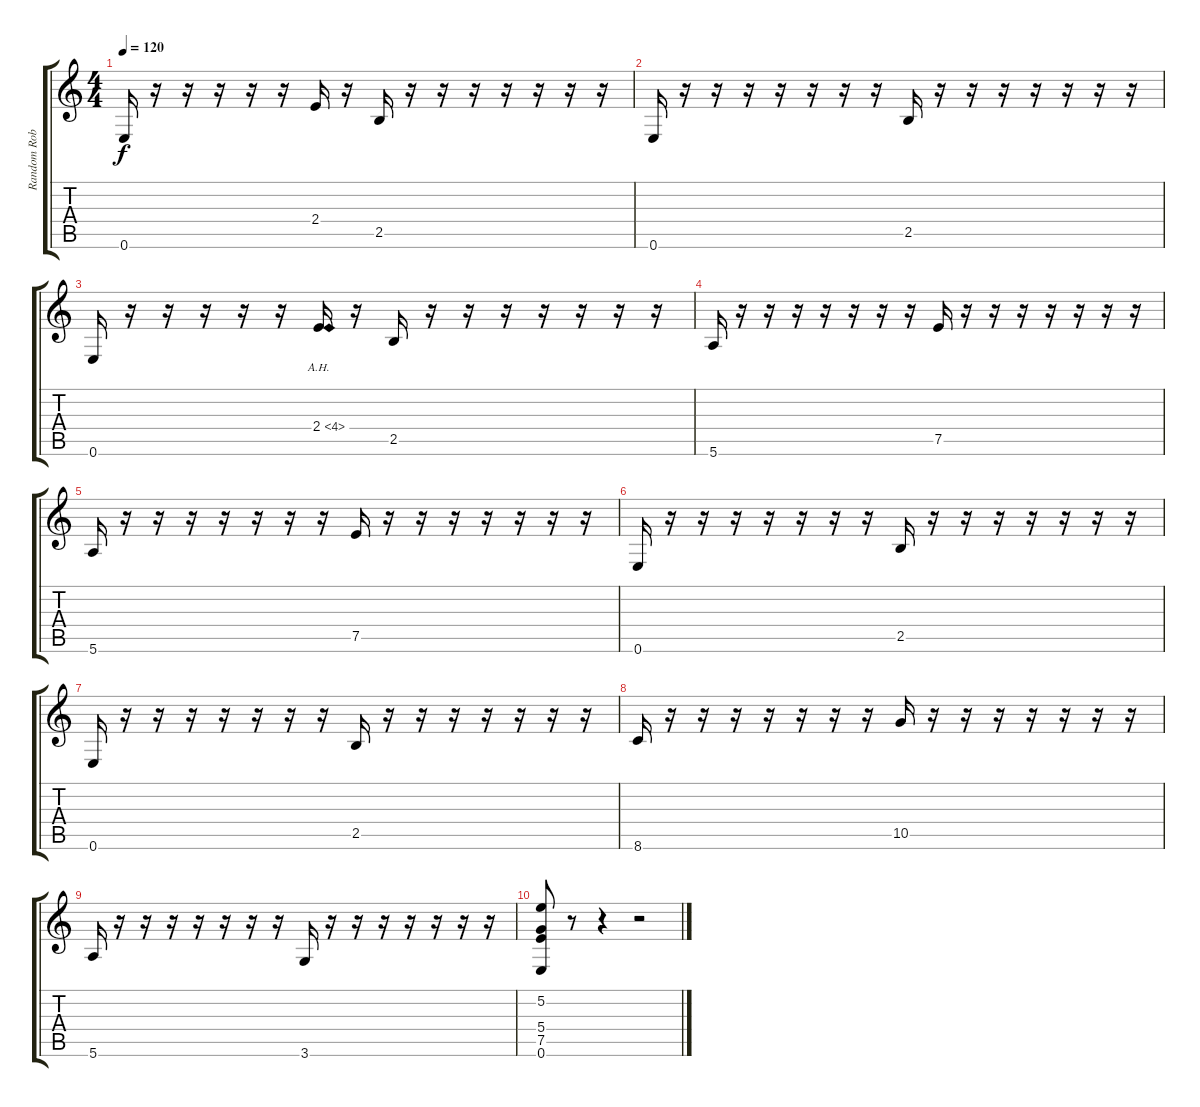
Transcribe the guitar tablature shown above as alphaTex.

\track ("Random Robot Clatter" "Random Rob") {instrument synthbass2}
\staff {score tabs}
\tuning (E4 B3 G3 D3 A2 E2) {hide}
\ts (4 4)
\tempo 120
\clef g2
\ks c
0.6.16{dy f} r.16 r.16 r.16 r.16 r.16 2.4.16 r.16 2.5.16 r.16 r.16 r.16 r.16 r.16 r.16 r.16 |
0.6.16 r.16 r.16 r.16 r.16 r.16 r.16 r.16 2.5.16 r.16 r.16 r.16 r.16 r.16 r.16 r.16 |
0.6.16 r.16 r.16 r.16 r.16 r.16 2.4{ah 2}.16 r.16 2.5.16 r.16 r.16 r.16 r.16 r.16 r.16 r.16 |
5.6.16 r.16 r.16 r.16 r.16 r.16 r.16 r.16 7.5.16 r.16 r.16 r.16 r.16 r.16 r.16 r.16 |
5.6.16 r.16 r.16 r.16 r.16 r.16 r.16 r.16 7.5.16 r.16 r.16 r.16 r.16 r.16 r.16 r.16 |
0.6.16 r.16 r.16 r.16 r.16 r.16 r.16 r.16 2.5.16 r.16 r.16 r.16 r.16 r.16 r.16 r.16 |
0.6.16 r.16 r.16 r.16 r.16 r.16 r.16 r.16 2.5.16 r.16 r.16 r.16 r.16 r.16 r.16 r.16 |
8.6.16 r.16 r.16 r.16 r.16 r.16 r.16 r.16 10.5.16 r.16 r.16 r.16 r.16 r.16 r.16 r.16 |
5.6.16 r.16 r.16 r.16 r.16 r.16 r.16 r.16 3.6.16 r.16 r.16 r.16 r.16 r.16 r.16 r.16 |
(5.2 5.4 7.5 0.6).8 r.8 r.4 r.2
